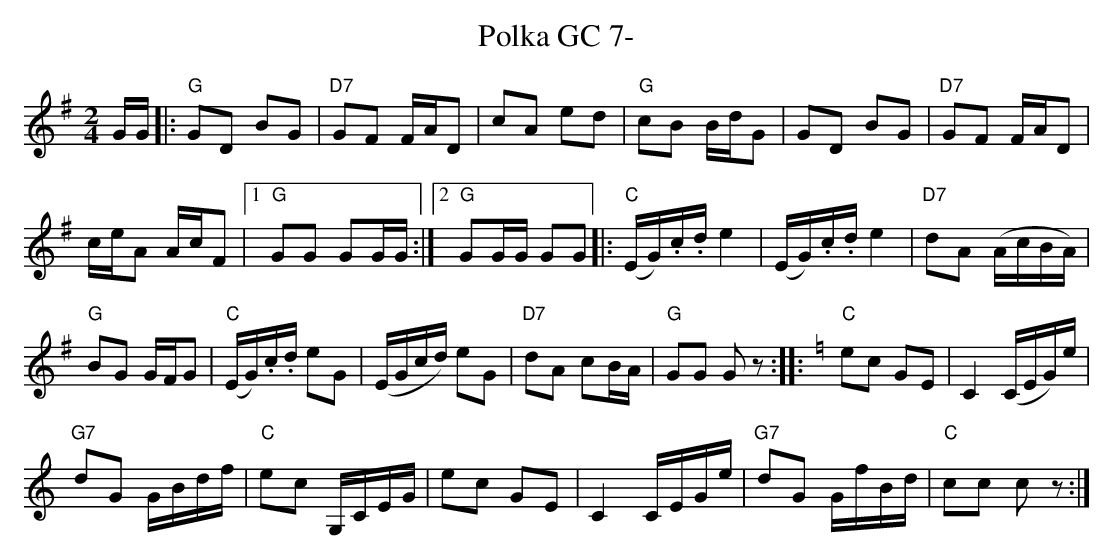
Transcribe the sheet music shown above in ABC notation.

X:1
T:Polka GC 7-
M:2/4
L:1/16
K:Gmaj
GG |: "G"G2D2 B2G2 | "D7"G2F2 FAD2 | c2A2 e2d2 | "G"c2B2 BdG2 | G2D2 B2G2 | "D7"G2F2 FAD2 |
ceA2 AcF2 |1 "G"G2G2 G2GG :|2 "G"G2GG G2G2 |: "C"(EG).c.d e4 | (EG).c.d e4 | "D7"d2A2 (AcBA) |
"G"B2G2 GFG2 | "C"(EG).c.d e2G2 | (EGcd) e2G2 | "D7"d2A2 c2BA | "G"G2G2 G2z2 :: [K:Cmaj] "C"e2c2 G2E2 | C4 (CEG)e |
"G7"d2G2 GBdf | "C"e2c2 G,CEG | e2c2 G2E2 | C4 CEGe | "G7"d2G2 GfBd | "C"c2c2 c2z2 :|
